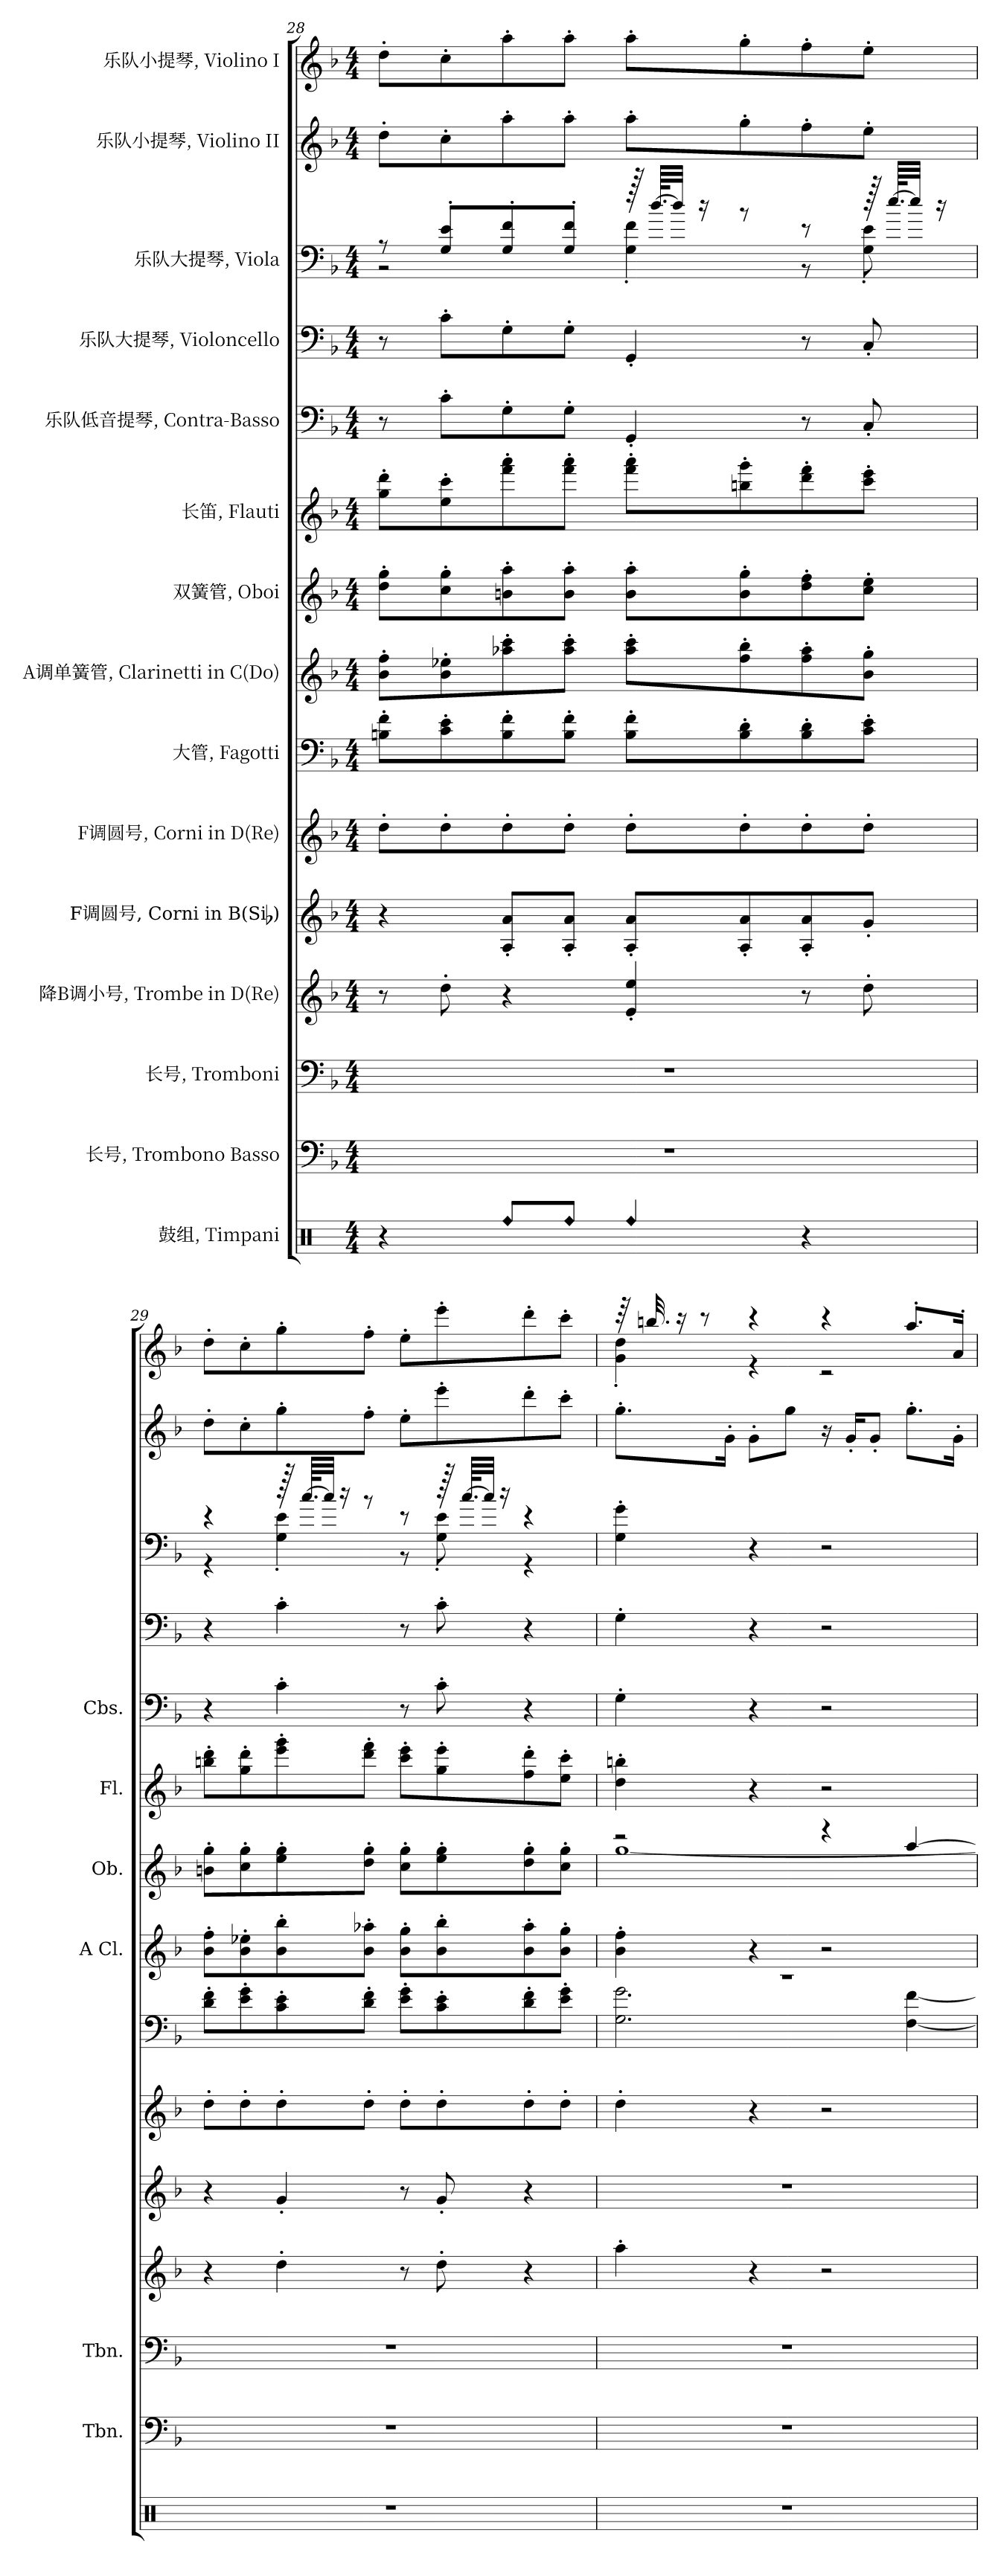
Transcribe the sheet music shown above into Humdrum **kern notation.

**kern	**kern	**kern	**kern	**kern	**kern	**kern	**kern	**kern	**kern	**kern	**kern	**kern	**kern	**kern
*part15	*part14	*part13	*part12	*part11	*part10	*part9	*part8	*part7	*part6	*part5	*part4	*part3	*part2	*part1
*staff15	*staff14	*staff13	*staff12	*staff11	*staff10	*staff9	*staff8	*staff7	*staff6	*staff5	*staff4	*staff3	*staff2	*staff1
*I"鼓组, Timpani	*I"长号, Trombono Basso	*I"长号, Tromboni	*I"降B调小号, Trombe in D(Re)	*I"F调圆号, Corni in B(Si-flat)	*I"F调圆号, Corni in D(Re)	*I"大管, Fagotti	*I"A调单簧管, Clarinetti in C(Do)	*I"双簧管, Oboi	*I"长笛, Flauti	*I"乐队低音提琴, Contra-Basso	*I"乐队大提琴, Violoncello	*I"乐队大提琴, Viola	*I"乐队小提琴, Violino II	*I"乐队小提琴, Violino I
*	*I'Tbn.	*I'Tbn.	*	*	*	*	*I'A Cl.	*I'Ob.	*I'Fl.	*I'Cbs.	*	*	*	*
!!LO:PB:g=z
*clefX	*clefF4	*clefF4	*clefG2	*clefG2	*clefG2	*clefF4	*clefG2	*clefG2	*clefG2	*clefF4	*clefF4	*clefF4	*clefG2	*clefG2
*	*	*	*ITrd1c2	*ITrd4c7	*ITrd4c7	*	*ITrd2c3	*	*	*ITrd7c12	*	*	*	*
*k[]	*k[b-]	*k[b-]	*k[b-e-a-]	*k[b-e-]	*k[b-e-]	*k[b-]	*k[f#c#]	*k[b-]	*k[b-]	*k[b-]	*k[b-]	*k[b-]	*k[b-]	*k[b-]
*M4/4	*M4/4	*M4/4	*M4/4	*M4/4	*M4/4	*M4/4	*M4/4	*M4/4	*M4/4	*M4/4	*M4/4	*M4/4	*M4/4	*M4/4
=28	=28	=28	=28	=28	=28	=28	=28	=28	=28	=28	=28	=28	=28	=28
*	*	*	*	*	*	*	*	*	*	*	*	*^	*	*
4r	1r	1r	8r	4r	8g'\L	8Bn\' 8f\'L	8g\' 8dd\'L	8dd\' 8gg\'L	8gg\' 8ddd\'L	8r	8r	8r	2r	8dd'\L	8dd'\L
*	*	*	*	*	*	*	*	*	*	*	*	*	*	*	*MM168
.	.	.	8cc'\	.	8g'\	8c\' 8e\'	8g\' 8ccn\'	8cc\' 8gg\'	8ee\' 8ccc\'	8C'\L	8c'\L	8G/' 8e/'L	.	8cc'\	8cc'\
!LO:N:head=diamond	!	!	!	!	!	!	!	!	!	!	!	!	!	!	!
8Rff/L	.	.	4r	8D/' 8d/'L	8g'\	8B\' 8f\'	8ffn\' 8aa\'	8bn\' 8aa\'	8fff\' 8aaa\'	8GG'\	8G'\	8G/' 8f/'	.	8aa'\	8aa'\
!LO:N:head=diamond	!	!	!	!	!	!	!	!	!	!	!	!	!	!	!
8Rff/J	.	.	.	8D/' 8d/'J	8g'\J	8B\' 8f\'J	8ff\' 8aa\'J	8b\' 8aa\'J	8fff\' 8aaa\'J	8GG'\J	8G'\J	8G/' 8f/'J	.	8aa'\J	8aa'\J
*	*	*	*	*	*	*	*	*	*	*	*	*	*	*	*MM163
!LO:N:head=diamond	!	!	!	!	!	!	!	!	!	!	!	!	!	!	!
4Rff/	.	.	4d/' 4dd/'	8D/' 8d/'L	8g'\L	8B\' 8f\'L	8ff\' 8aa\'L	8b\' 8aa\'L	8fff\' 8aaa\'L	4GGG'/	4GG'/	128r	4G\' 4f\'	8aa'\L	8aa'\L
.	.	.	.	.	.	.	.	.	.	.	.	[64.dd/KLLL	.	.	.
.	.	.	.	.	.	.	.	.	.	.	.	32dd/JJJ]	.	.	.
.	.	.	.	.	.	.	.	.	.	.	.	16r	.	.	.
.	.	.	.	8D/' 8d/'	8g'\	8B\' 8d\'	8dd\' 8gg\'	8b\' 8gg\'	8bbn\' 8ggg\'	.	.	8r	.	8gg'\	8gg'\
4r	.	.	8r	8D/' 8d/'	8g'\	8B\' 8d\'	8dd\' 8ff\'	8dd\' 8ff\'	8ddd\' 8fff\'	8r	8r	8r	8r	8ff'\	8ff'\
*	*	*	*	*	*	*	*	*	*	*	*	*	*	*	*MM168
.	.	.	8cc'\	8c'/J	8g'\J	8c\' 8e\'J	8g\' 8ee\'J	8cc\' 8ee\'J	8ccc\' 8eee\'J	8CC'/	8C'/	128r	8G\' 8e\'	8ee'\J	8ee'\J
.	.	.	.	.	.	.	.	.	.	.	.	[64.ee/KLLL	.	.	.
.	.	.	.	.	.	.	.	.	.	.	.	32ee/JJJ]	.	.	.
.	.	.	.	.	.	.	.	.	.	.	.	16r	.	.	.
=29	=29	=29	=29	=29	=29	=29	=29	=29	=29	=29	=29	=29	=29	=29	=29
1r	1r	1r	4r	4r	8g'\L	8d\' 8f\'L	8g\' 8dd\'L	8bn\' 8gg\'L	8bbn\' 8ddd\'L	4r	4r	4r	4r	8dd'\L	8dd'\L
.	.	.	.	.	8g'\	8e\' 8g\'	8g\' 8ccn\'	8cc\' 8gg\'	8gg\' 8ddd\'	.	.	.	.	8cc'\	8cc'\
*	*	*	*	*	*	*	*	*	*	*	*	*	*	*	*MM171
.	.	.	4cc'\	4c'/	8g'\	8c\' 8e\'	8g\' 8gg\'	8ee\' 8gg\'	8eee\' 8ggg\'	4C'\	4c'\	128r	4G\' 4e\'	8gg'\	8gg'\
.	.	.	.	.	.	.	.	.	.	.	.	[64.cc/KLLL	.	.	.
.	.	.	.	.	.	.	.	.	.	.	.	32cc/JJJ]	.	.	.
.	.	.	.	.	.	.	.	.	.	.	.	16r	.	.	.
.	.	.	.	.	8g'\J	8d\' 8f\'J	8g\' 8ffn\'J	8dd\' 8gg\'J	8ddd\' 8fff\'J	.	.	8r	.	8ff'\J	8ff'\J
.	.	.	8r	8r	8g'\L	8e\' 8g\'L	8g\' 8ee\'L	8cc\' 8gg\'L	8ccc\' 8eee\'L	8r	8r	8r	8r	8ee'\L	8ee'\L
*	*	*	*	*	*	*	*	*	*	*	*	*	*	*	*MM163
.	.	.	8cc'\	8c'/	8g'\	8c\' 8e\'	8g\' 8gg\'	8ee\' 8gg\'	8gg\' 8eee\'	8C'\	8c'\	128r	8G\' 8e\'	8eee'\	8eee'\
.	.	.	.	.	.	.	.	.	.	.	.	[64.cc/KLLL	.	.	.
.	.	.	.	.	.	.	.	.	.	.	.	32cc/JJJ]	.	.	.
.	.	.	.	.	.	.	.	.	.	.	.	16r	.	.	.
.	.	.	4r	4r	8g'\	8d\' 8f\'	8g\' 8ff\'	8dd\' 8gg\'	8ff\' 8ddd\'	4r	4r	4r	4r	8ddd'\	8ddd'\
.	.	.	.	.	8g'\J	8e\' 8g\'J	8g\' 8ee\'J	8cc\' 8gg\'J	8ee\' 8ccc\'J	.	.	.	.	8ccc'\J	8ccc'\J
*	*	*	*	*	*	*	*	*	*	*	*	*v	*v	*	*
!!LO:PB:g=z
=30	=30	=30	=30	=30	=30	=30	=30	=30	=30	=30	=30	=30	=30	=30
*	*	*	*	*	*	*	*	*	*	*	*	*	*	*MM160
*	*	*	*	*	*	*^	*	*^	*	*	*	*	*	*^
1r	1r	1r	4gg'\	1r	4g'\	1r	2.G\ 2.g\	4g\' 4dd\'	2r	[1gg	4dd\' 4bbn\'	4GG'\	4G'\	4G\' 4g\'	8.gg'\L	64r	4g\' 4dd\'
.	.	.	.	.	.	.	.	.	.	.	.	.	.	.	.	32.bbn/	.
.	.	.	.	.	.	.	.	.	.	.	.	.	.	.	.	16r	.
.	.	.	.	.	.	.	.	.	.	.	.	.	.	.	.	8r	.
.	.	.	.	.	.	.	.	.	.	.	.	.	.	.	16g'\Jk	.	.
.	.	.	4r	.	4r	.	.	4r	.	.	4r	4r	4r	4r	8g'\L	4r	4r
.	.	.	.	.	.	.	.	.	.	.	.	.	.	.	8gg\J	.	.
.	.	.	2r	.	2r	.	.	2r	4r	.	2r	2r	2r	2r	16r	4r	2r
.	.	.	.	.	.	.	.	.	.	.	.	.	.	.	16g'/KL	.	.
.	.	.	.	.	.	.	.	.	.	.	.	.	.	.	8g'/J	.	.
*	*	*	*	*	*	*	*	*	*	*	*	*	*	*	*	*MM165	*
.	.	.	.	.	.	.	[4F\ [4f\	.	[4aa/	.	.	.	.	.	8.gg'\L	8.aa'/L	.
.	.	.	.	.	.	.	.	.	.	.	.	.	.	.	16g'\Jk	16a'/Jk	.
*	*	*	*	*	*	*v	*v	*	*v	*v	*	*	*	*	*	*v	*v
=	=	=	=	=	=	=	=	=	=	=	=	=	=	=
*-	*-	*-	*-	*-	*-	*-	*-	*-	*-	*-	*-	*-	*-	*-
